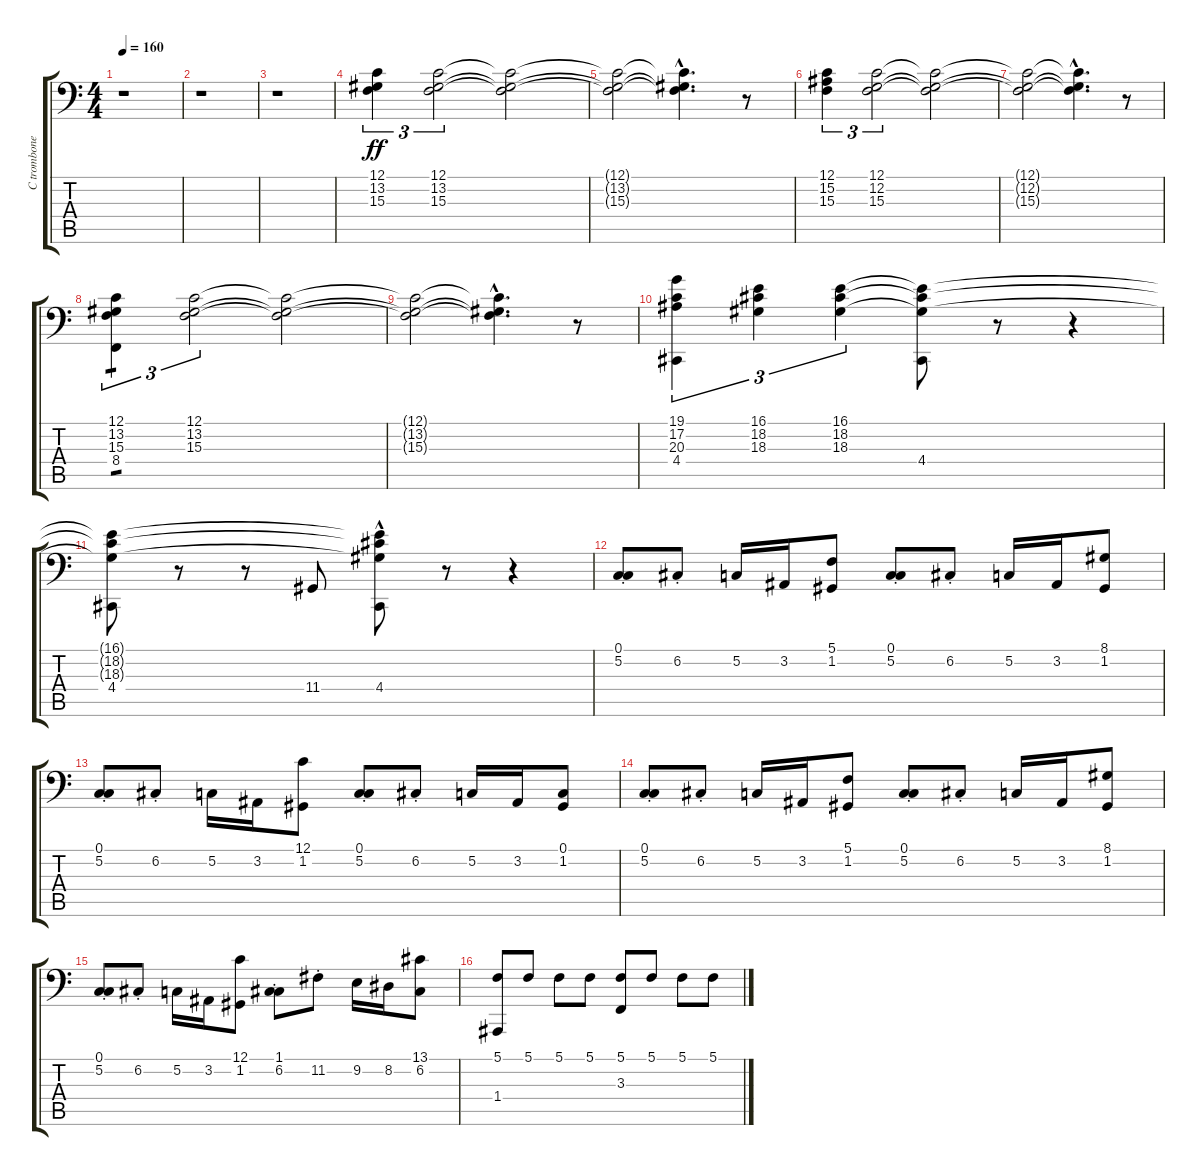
\track ("C trombone" "C trombone") {instrument trombone}
\staff {score tabs}
\tuning (C3 G2 D2 A1 E1 B0) {hide}
\ts (4 4)
\tempo 160
\clef f4
\ks c
r.1{dy ff} |
r.1 |
r.1 |
(12.1 13.2 15.3).4{tu (3 2)} (12.1 13.2 15.3).2{tu (3 2)} (12.1{t} 13.2{t} 15.3{t}).2 |
(12.1{t} 13.2{t} 15.3{t}).2 (12.1{hac t} 13.2{hac t} 15.3{hac t}).4{d} r.8 |
(12.1 15.2 15.3).4{tu (3 2)} (12.1 12.2 15.3).2{tu (3 2)} (12.1{t} 12.2{t} 15.3{t}).2 |
(12.1{t} 12.2{t} 15.3{t}).2 (12.1{hac t} 12.2{hac t} 15.3{hac t}).4{d} r.8 |
(12.1 13.2 15.3 8.4).4{tu (3 2) tp 1} (12.1 13.2 15.3).2{tu (3 2)} (12.1{t} 13.2{t} 15.3{t}).2 |
(12.1{t} 13.2{t} 15.3{t}).2 (12.1{hac t} 13.2{hac t} 15.3{hac t}).4{d} r.8 |
(19.1 17.2 20.3 4.4).4{tu (3 2)} (16.1 18.2 18.3).4{tu (3 2)} (16.1 18.2 18.3).4{tu (3 2)} (16.1{t} 18.2{t} 18.3{t} 4.4).8 r.8 r.4 |
(16.1{t} 18.2{t} 18.3{t} 4.4).8 r.8 r.8 11.4.8 (16.1{hac t} 18.2{hac t} 18.3{hac t} 4.4).8 r.8 r.4 |
(0.1 5.2{st}).8 6.2{st}.8 5.2.16 3.2.16 (5.1 1.2).8 (0.1 5.2{st}).8 6.2{st}.8 5.2.16 3.2.16 (8.1 1.2).8 |
(0.1 5.2{st}).8 6.2{st}.8 5.2.16 3.2.16 (12.1 1.2).8 (0.1 5.2{st}).8 6.2{st}.8 5.2.16 3.2.16 (0.1 1.2).8 |
(0.1 5.2{st}).8 6.2{st}.8 5.2.16 3.2.16 (5.1 1.2).8 (0.1 5.2{st}).8 6.2{st}.8 5.2.16 3.2.16 (8.1 1.2).8 |
(0.1 5.2{st}).8 6.2{st}.8 5.2.16 3.2.16 (12.1 1.2).8 (1.1 6.2{st}).8 11.2{st}.8 9.2.16 8.2.16 (13.1 6.2).8 |
(5.1 1.4).8 5.1.8 5.1.8 5.1.8 (5.1 3.3).8 5.1.8 5.1.8 5.1.8
